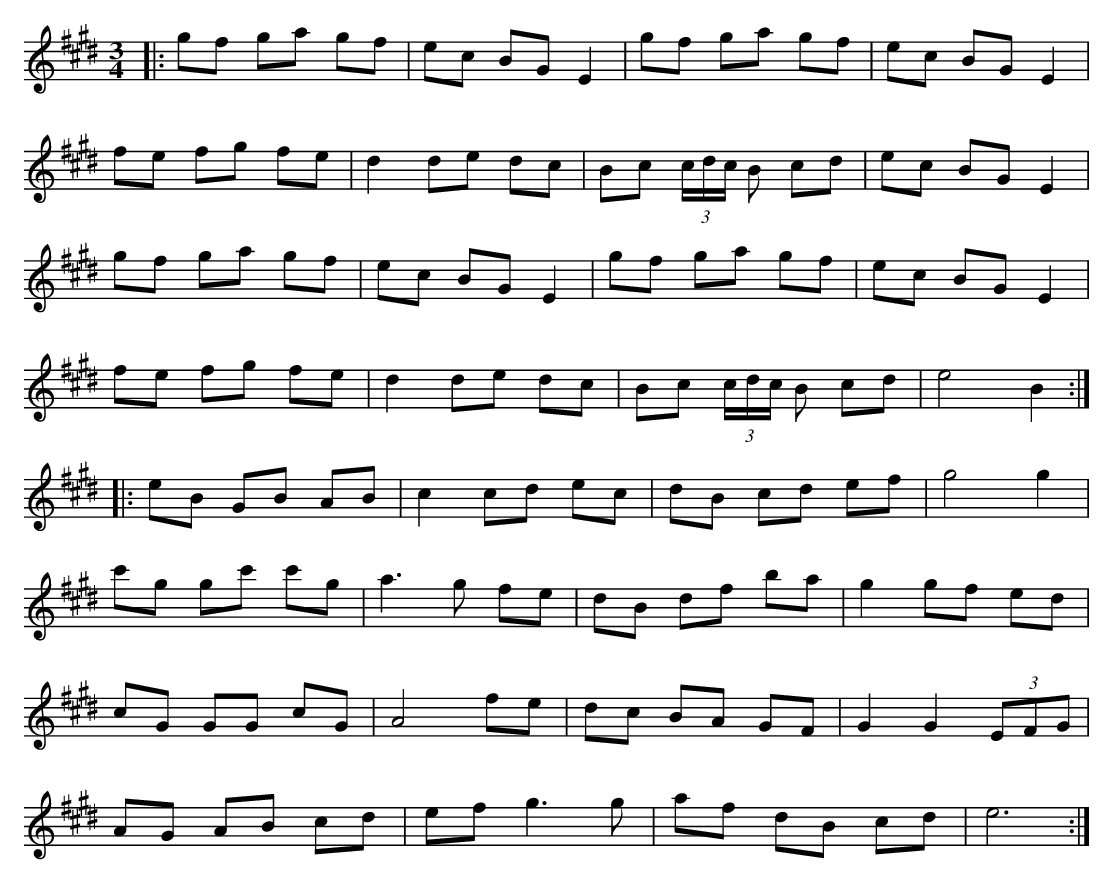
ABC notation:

X:1
M:3/4
K:E
|:gf ga gf|ec BG E2|gf ga gf|ec BG E2|
fe fg fe|d2 de dc|Bc (3c/d/c/ B cd|ec BG E2|
gf ga gf|ec BG E2|gf ga gf|ec BG E2|
fe fg fe|d2 de dc|Bc (3c/d/c/ B cd|e4 B2:|
|:eB GB AB|c2 cd ec|dB cd ef|g4 g2|
c'g gc' c'g|a3g fe|dB df ba|g2 gf ed|
cG GG cG|A4 fe|dc BA GF|G2 G2 (3EFG|
AG AB cd|ef g3g|af dB cd|e6:|
